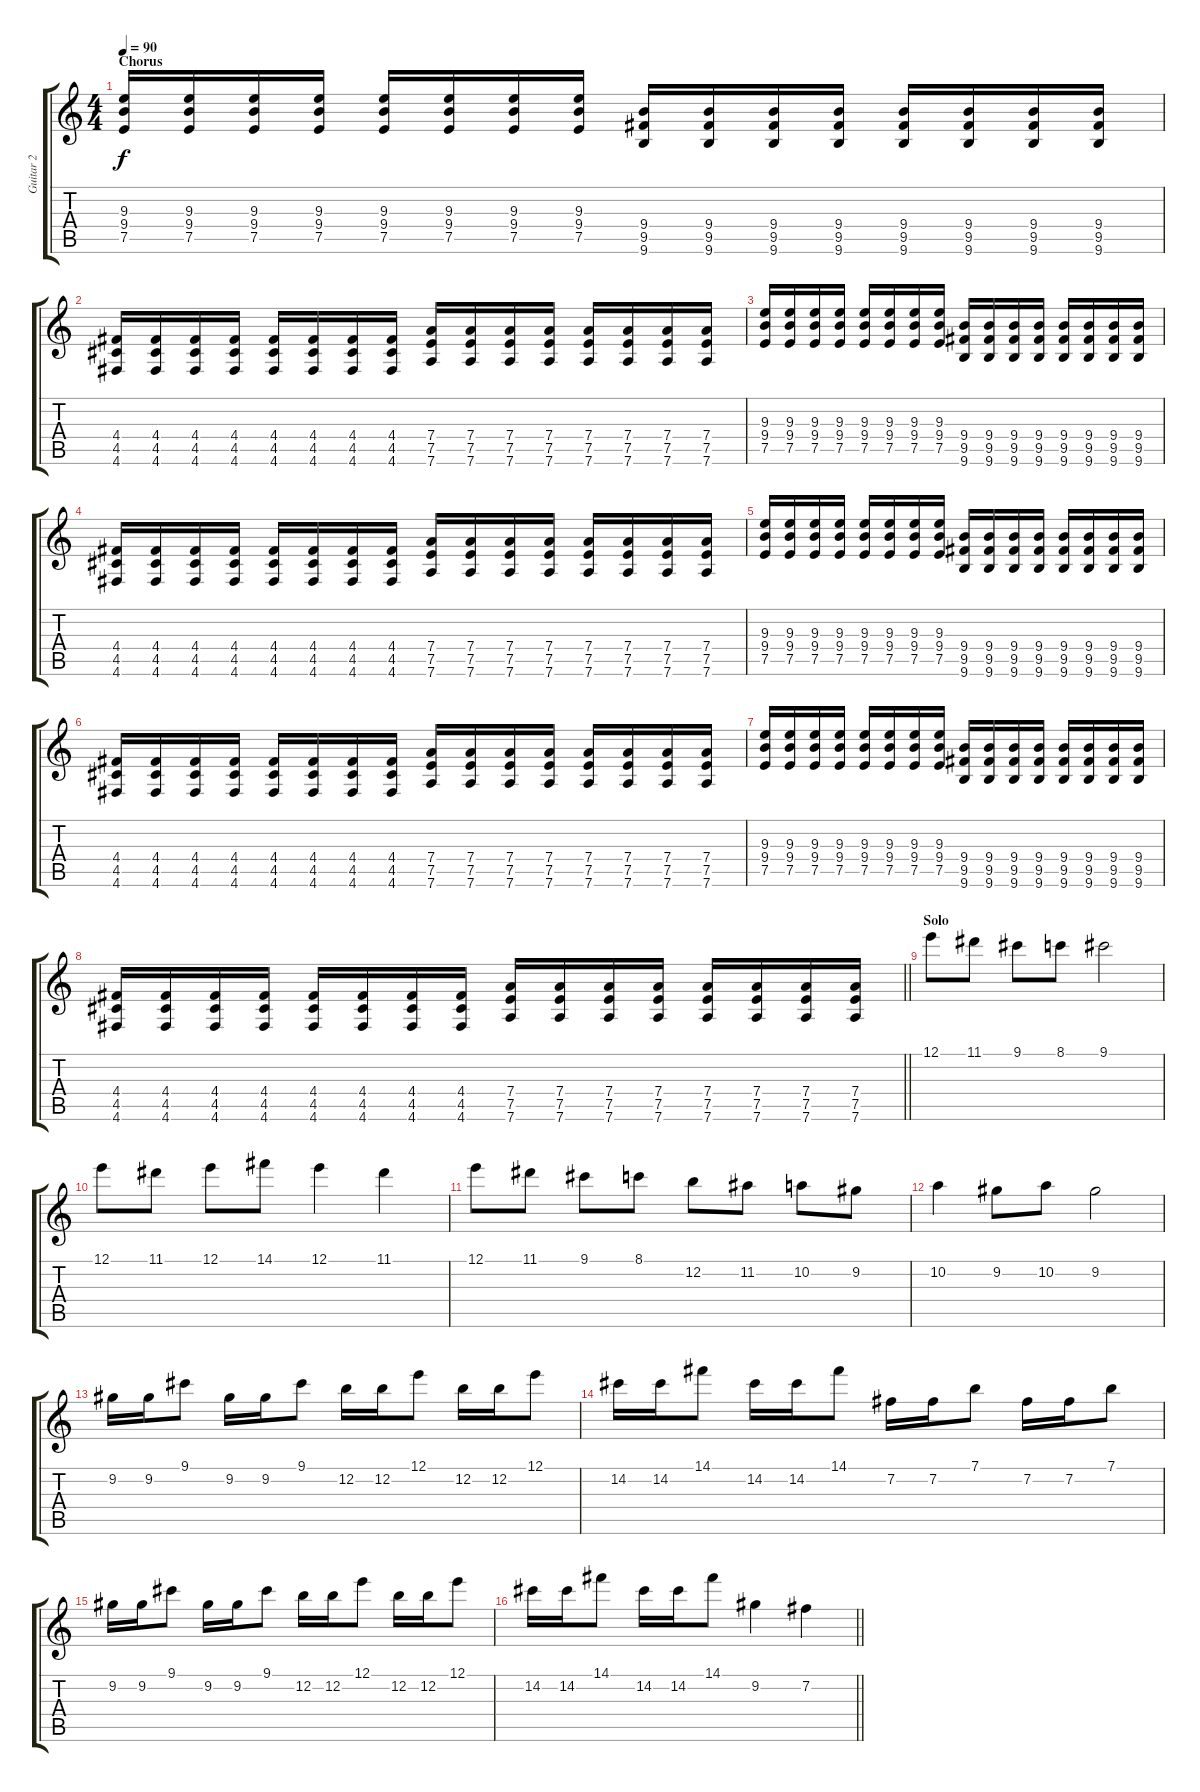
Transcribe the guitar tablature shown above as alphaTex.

\track ("Guitar 2" "Guitar 2") {instrument distortionguitar}
\staff {score tabs}
\tuning (E4 B3 G3 D3 A2 D2) {hide}
\ts (4 4)
\section ("" "Chorus")
\tempo 90
\clef g2
\ks c
(9.3 9.4 7.5).16{dy f} (9.3 9.4 7.5).16 (9.3 9.4 7.5).16 (9.3 9.4 7.5).16 (9.3 9.4 7.5).16 (9.3 9.4 7.5).16 (9.3 9.4 7.5).16 (9.3 9.4 7.5).16 (9.4 9.5 9.6).16 (9.4 9.5 9.6).16 (9.4 9.5 9.6).16 (9.4 9.5 9.6).16 (9.4 9.5 9.6).16 (9.4 9.5 9.6).16 (9.4 9.5 9.6).16 (9.4 9.5 9.6).16 |
(4.4 4.5 4.6).16 (4.4 4.5 4.6).16 (4.4 4.5 4.6).16 (4.4 4.5 4.6).16 (4.4 4.5 4.6).16 (4.4 4.5 4.6).16 (4.4 4.5 4.6).16 (4.4 4.5 4.6).16 (7.4 7.5 7.6).16 (7.4 7.5 7.6).16 (7.4 7.5 7.6).16 (7.4 7.5 7.6).16 (7.4 7.5 7.6).16 (7.4 7.5 7.6).16 (7.4 7.5 7.6).16 (7.4 7.5 7.6).16 |
(9.3 9.4 7.5).16 (9.3 9.4 7.5).16 (9.3 9.4 7.5).16 (9.3 9.4 7.5).16 (9.3 9.4 7.5).16 (9.3 9.4 7.5).16 (9.3 9.4 7.5).16 (9.3 9.4 7.5).16 (9.4 9.5 9.6).16 (9.4 9.5 9.6).16 (9.4 9.5 9.6).16 (9.4 9.5 9.6).16 (9.4 9.5 9.6).16 (9.4 9.5 9.6).16 (9.4 9.5 9.6).16 (9.4 9.5 9.6).16 |
(4.4 4.5 4.6).16 (4.4 4.5 4.6).16 (4.4 4.5 4.6).16 (4.4 4.5 4.6).16 (4.4 4.5 4.6).16 (4.4 4.5 4.6).16 (4.4 4.5 4.6).16 (4.4 4.5 4.6).16 (7.4 7.5 7.6).16 (7.4 7.5 7.6).16 (7.4 7.5 7.6).16 (7.4 7.5 7.6).16 (7.4 7.5 7.6).16 (7.4 7.5 7.6).16 (7.4 7.5 7.6).16 (7.4 7.5 7.6).16 |
(9.3 9.4 7.5).16 (9.3 9.4 7.5).16 (9.3 9.4 7.5).16 (9.3 9.4 7.5).16 (9.3 9.4 7.5).16 (9.3 9.4 7.5).16 (9.3 9.4 7.5).16 (9.3 9.4 7.5).16 (9.4 9.5 9.6).16 (9.4 9.5 9.6).16 (9.4 9.5 9.6).16 (9.4 9.5 9.6).16 (9.4 9.5 9.6).16 (9.4 9.5 9.6).16 (9.4 9.5 9.6).16 (9.4 9.5 9.6).16 |
(4.4 4.5 4.6).16 (4.4 4.5 4.6).16 (4.4 4.5 4.6).16 (4.4 4.5 4.6).16 (4.4 4.5 4.6).16 (4.4 4.5 4.6).16 (4.4 4.5 4.6).16 (4.4 4.5 4.6).16 (7.4 7.5 7.6).16 (7.4 7.5 7.6).16 (7.4 7.5 7.6).16 (7.4 7.5 7.6).16 (7.4 7.5 7.6).16 (7.4 7.5 7.6).16 (7.4 7.5 7.6).16 (7.4 7.5 7.6).16 |
(9.3 9.4 7.5).16 (9.3 9.4 7.5).16 (9.3 9.4 7.5).16 (9.3 9.4 7.5).16 (9.3 9.4 7.5).16 (9.3 9.4 7.5).16 (9.3 9.4 7.5).16 (9.3 9.4 7.5).16 (9.4 9.5 9.6).16 (9.4 9.5 9.6).16 (9.4 9.5 9.6).16 (9.4 9.5 9.6).16 (9.4 9.5 9.6).16 (9.4 9.5 9.6).16 (9.4 9.5 9.6).16 (9.4 9.5 9.6).16 |
\barLineRight lightlight
(4.4 4.5 4.6).16 (4.4 4.5 4.6).16 (4.4 4.5 4.6).16 (4.4 4.5 4.6).16 (4.4 4.5 4.6).16 (4.4 4.5 4.6).16 (4.4 4.5 4.6).16 (4.4 4.5 4.6).16 (7.4 7.5 7.6).16 (7.4 7.5 7.6).16 (7.4 7.5 7.6).16 (7.4 7.5 7.6).16 (7.4 7.5 7.6).16 (7.4 7.5 7.6).16 (7.4 7.5 7.6).16 (7.4 7.5 7.6).16 |
\section ("" "Solo")
12.1.8 11.1.8 9.1.8 8.1.8 9.1.2 |
12.1.8 11.1.8 12.1.8 14.1.8 12.1.4 11.1.4 |
12.1.8 11.1.8 9.1.8 8.1.8 12.2.8 11.2.8 10.2.8 9.2.8 |
10.2.4 9.2.8 10.2.8 9.2.2 |
9.2.16 9.2.16 9.1.8 9.2.16 9.2.16 9.1.8 12.2.16 12.2.16 12.1.8 12.2.16 12.2.16 12.1.8 |
14.2.16 14.2.16 14.1.8 14.2.16 14.2.16 14.1.8 7.2.16 7.2.16 7.1.8 7.2.16 7.2.16 7.1.8 |
9.2.16 9.2.16 9.1.8 9.2.16 9.2.16 9.1.8 12.2.16 12.2.16 12.1.8 12.2.16 12.2.16 12.1.8 |
\barLineRight lightlight
14.2.16 14.2.16 14.1.8 14.2.16 14.2.16 14.1.8 9.2.4 7.2.4
